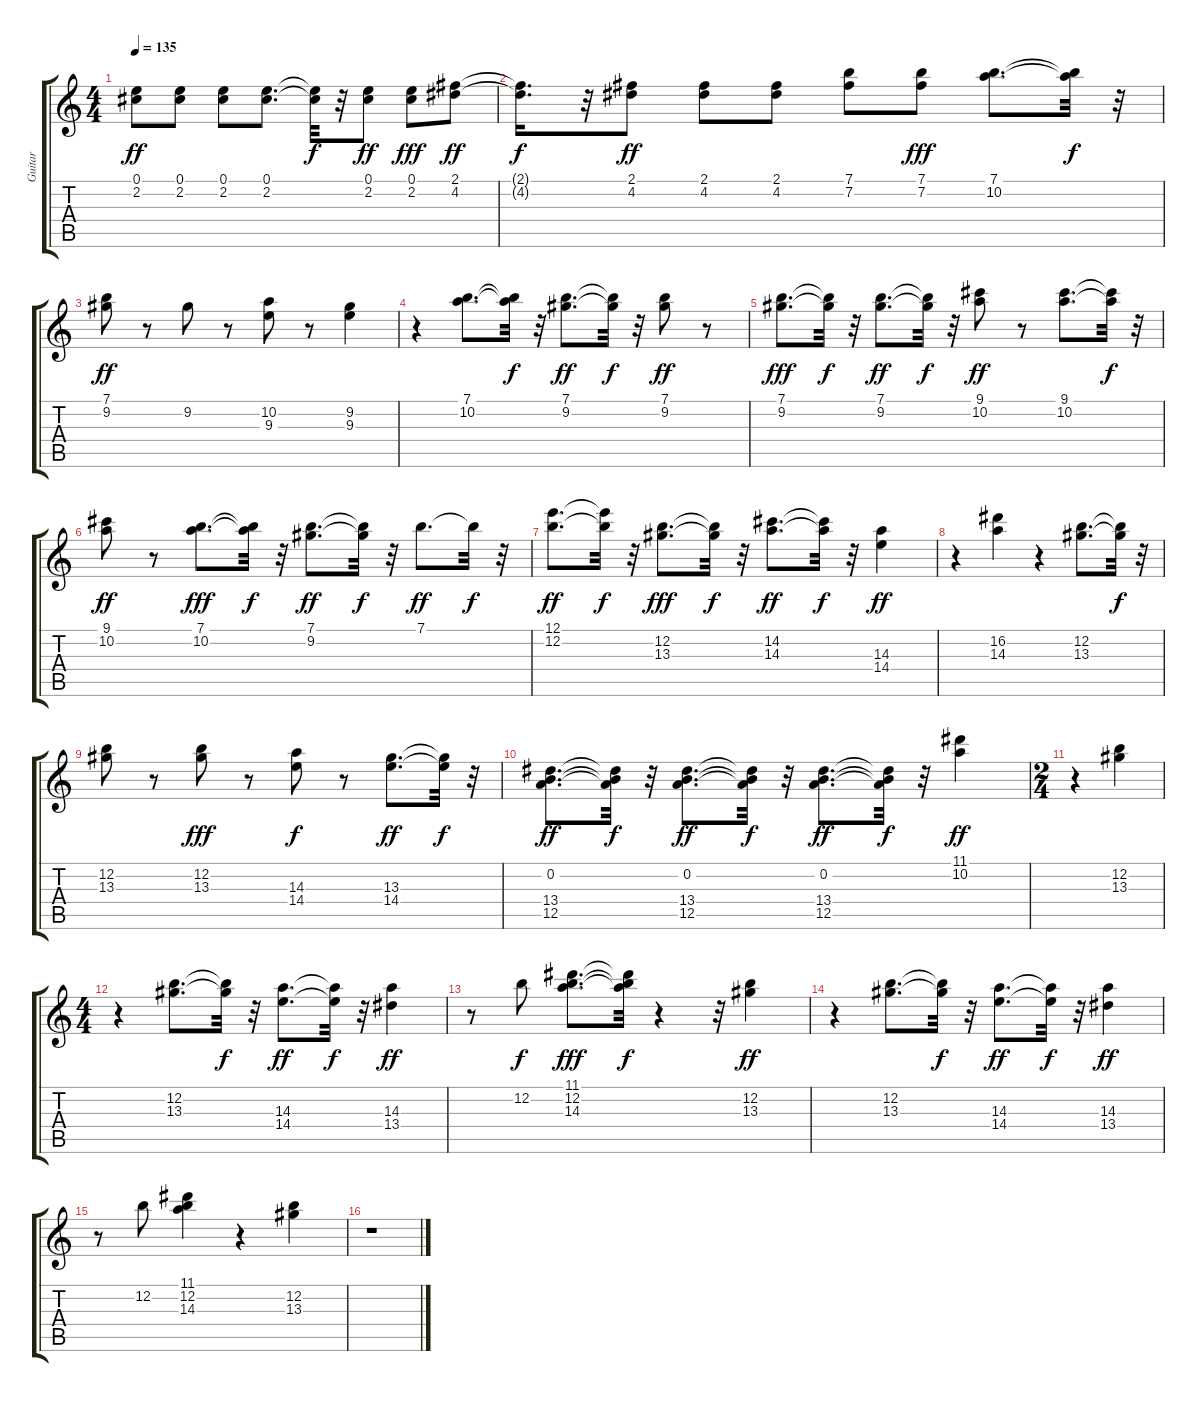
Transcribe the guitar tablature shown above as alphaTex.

\track ("Guitar" "Guitar") {instrument overdrivenguitar}
\staff {score tabs}
\tuning (E4 B3 G3 D3 A2 E2) {hide}
\ts (4 4)
\tempo 135
\clef g2
\ks c
(0.1 2.2).8{dy ff} (0.1 2.2).8 (0.1 2.2).8 (0.1 2.2).8{d} (0.1{t} 2.2{t}).32{dy f} r.32 (0.1 2.2).8{dy ff} (0.1 2.2).8{dy fff} (2.1 4.2).8{dy ff} |
(2.1{t} 4.2{t}).16{d dy f} r.32 (2.1 4.2).8{dy ff} (2.1 4.2).8 (2.1 4.2).8 (7.1 7.2).8 (7.1 7.2).8{dy fff} (7.1 10.2).8{d} (7.1{t} 10.2{t}).32{dy f} r.32 |
(7.1 9.2).8{dy ff} r.8 9.2.8 r.8 (10.2 9.3).8 r.8 (9.2 9.3).4 |
r.4 (7.1 10.2).8{d} (7.1{t} 10.2{t}).32{dy f} r.32 (7.1 9.2).8{d dy ff} (7.1{t} 9.2{t}).32{dy f} r.32 (7.1 9.2).8{dy ff} r.8 |
(7.1 9.2).8{d dy fff} (7.1{t} 9.2{t}).32{dy f} r.32 (7.1 9.2).8{d dy ff} (7.1{t} 9.2{t}).32{dy f} r.32 (9.1 10.2).8{dy ff} r.8 (9.1 10.2).8{d} (9.1{t} 10.2{t}).32{dy f} r.32 |
(9.1 10.2).8{dy ff} r.8 (7.1 10.2).8{d dy fff} (7.1{t} 10.2{t}).32{dy f} r.32 (7.1 9.2).8{d dy ff} (7.1{t} 9.2{t}).32{dy f} r.32 7.1.8{d dy ff} 7.1{t}.32{dy f} r.32 |
(12.1 12.2).8{d dy ff} (12.1{t} 12.2{t}).32{dy f} r.32 (12.2 13.3).8{d dy fff} (12.2{t} 13.3{t}).32{dy f} r.32 (14.2 14.3).8{d dy ff} (14.2{t} 14.3{t}).32{dy f} r.32 (14.3 14.4).4{dy ff} |
r.4 (16.2 14.3).4 r.4 (12.2 13.3).8{d} (12.2{t} 13.3{t}).32{dy f} r.32 |
(12.2 13.3).8 r.8 (12.2 13.3).8{dy fff} r.8 (14.3 14.4).8{dy f} r.8 (13.3 14.4).8{d dy ff} (13.3{t} 14.4{t}).32{dy f} r.32 |
(0.2 13.4 12.5).8{d dy ff} (0.2{t} 13.4{t} 12.5{t}).32{dy f} r.32 (0.2 13.4 12.5).8{d dy ff} (0.2{t} 13.4{t} 12.5{t}).32{dy f} r.32 (0.2 13.4 12.5).8{d dy ff} (0.2{t} 13.4{t} 12.5{t}).32{dy f} r.32 (11.1 10.2).4{dy ff} |
\ts (2 4)
r.4 (12.2 13.3).4 |
\ts (4 4)
r.4 (12.2 13.3).8{d} (12.2{t} 13.3{t}).32{dy f} r.32 (14.3 14.4).8{d dy ff} (14.3{t} 14.4{t}).32{dy f} r.32 (14.3 13.4).4{dy ff} |
r.8 12.2.8{dy f} (11.1 12.2 14.3).8{d dy fff} (11.1{t} 12.2{t} 14.3{t}).32{dy f} r.4 r.32 (12.2 13.3).4{dy ff} |
r.4 (12.2 13.3).8{d} (12.2{t} 13.3{t}).32{dy f} r.32 (14.3 14.4).8{d dy ff} (14.3{t} 14.4{t}).32{dy f} r.32 (14.3 13.4).4{dy ff} |
r.8 12.2.8 (11.1 12.2 14.3).4 r.4 (12.2 13.3).4 |
r.1
